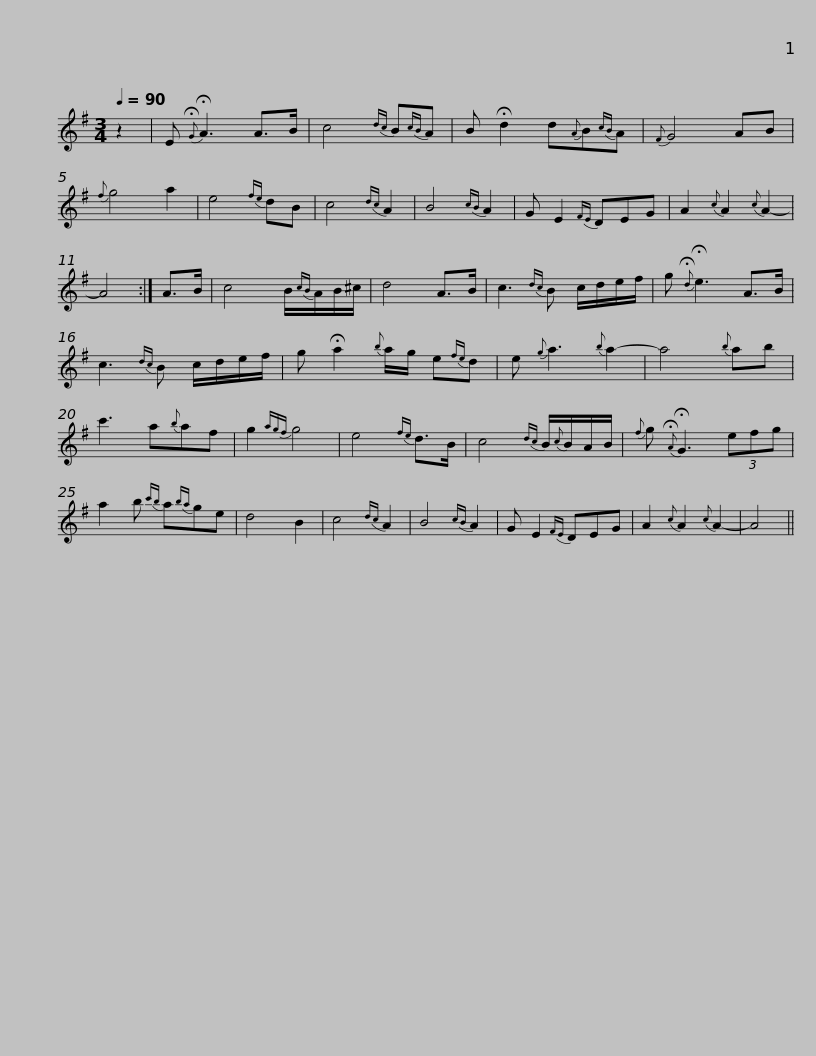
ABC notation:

X:1
L:1/8
Q:1/4=90
M:3/4
I:linebreak $
K:G
V:1 treble
V:1
 z2 | E{!fermata!G} !fermata!A3 A>B | c4{dc} B{cB}A | B !fermata!d2 d{A}B{cB}A |{F} G4 AB | %5
{f} g4 a2 | e4{fe} dB | c4{dc} A2 | B4{cB} A2 |$ G E2{FE} DEG | %10
 A2{c} A2{c} A2- | A4 :| A>B | c4 B/{cB}A/B/^c/ | d4 A>B | %15
 c3{dc} B c/d/e/f/ | g{!fermata!d} !fermata!e3 A>B |$ c3{dc} B c/d/e/f/ | g !fermata!a2{b} a/g/ e{fe}d | e{g} a3{b} a2- | %20
 a4{b} ab | c'3 a{b}af | g2{agf} g4 | e4{fe} d>B |$ c4{dc} B/{c}B/A/B/ | %25
{f} g{!fermata!A} !fermata!G3 (3efg | a2 b{c'b} a{ba}ge | d4 B2 | c4{dc} A2 | B4{cB} A2 | %30
 G E2{FE} DEG |$ A2{c} A2{c} A2- | A4 || %33
